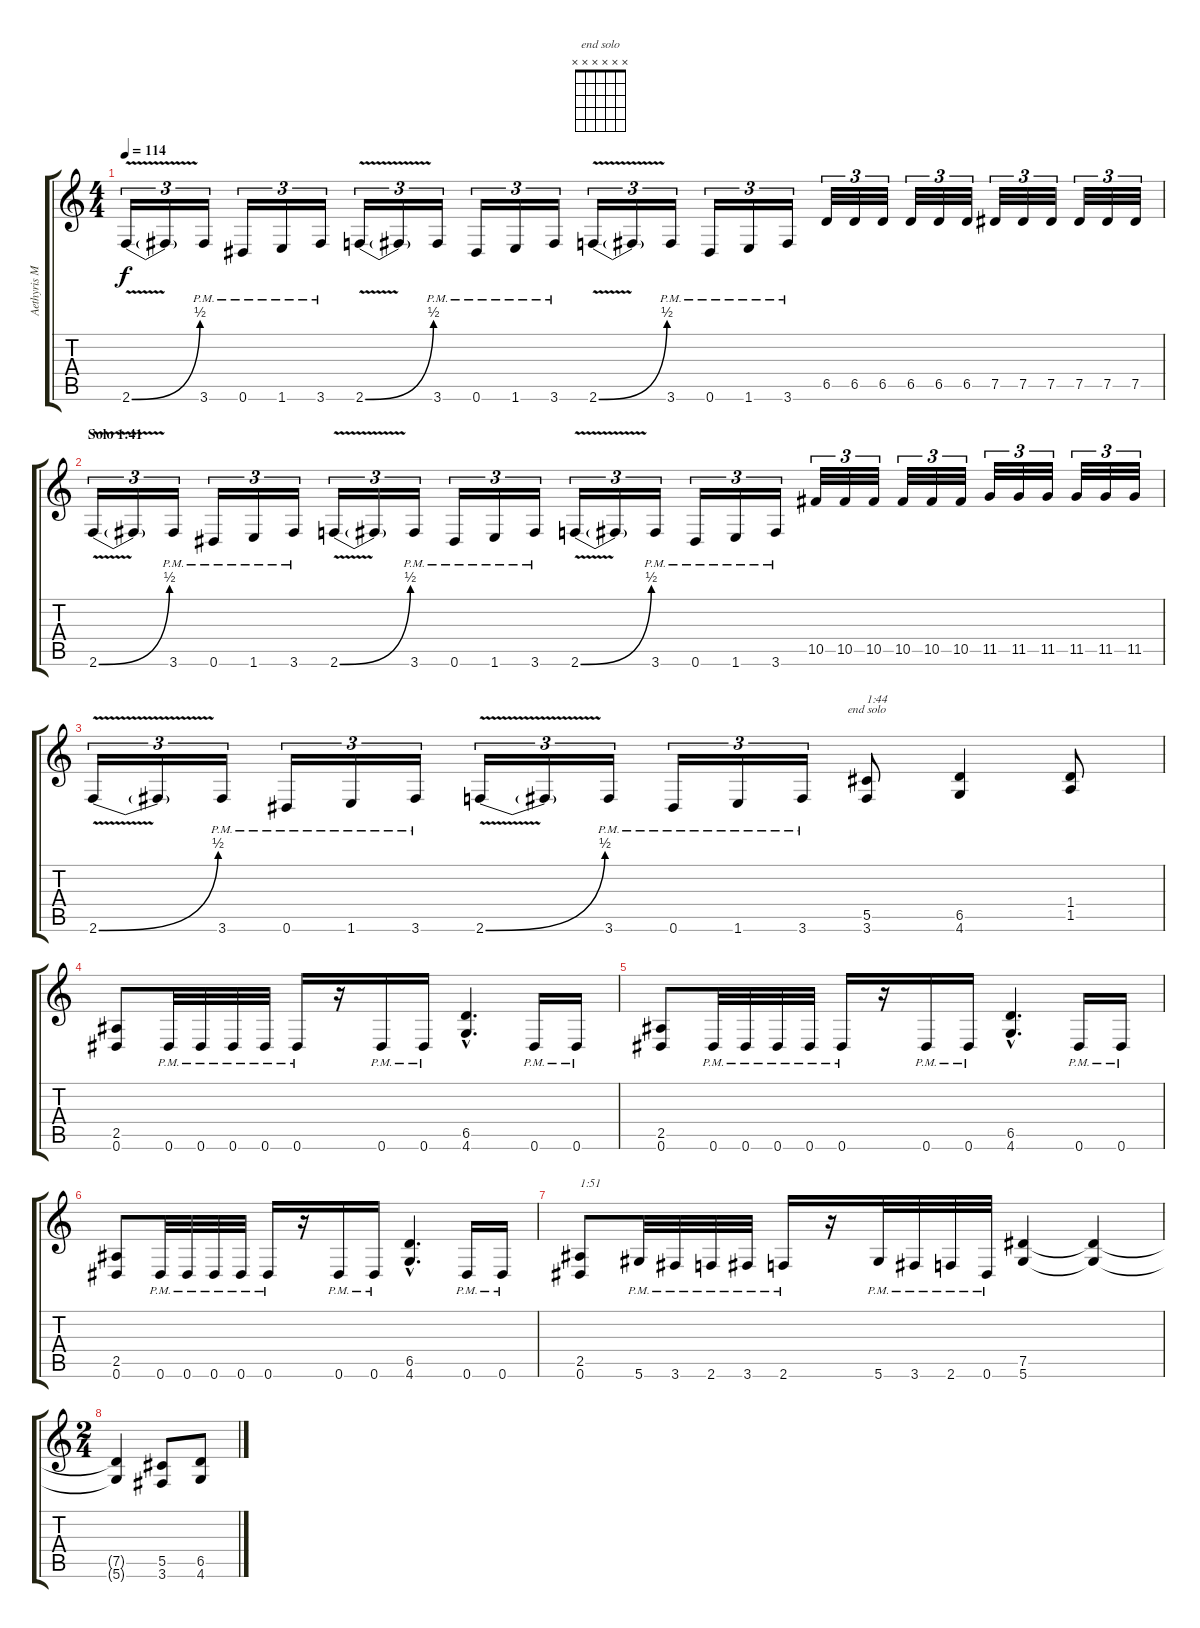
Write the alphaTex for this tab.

\track ("Aethyris MacKay/Zawicizuz(Rhythm Guitar)" "Aethyris M") {instrument distortionguitar}
\staff {score tabs}
\tuning (Eb4 Bb3 Gb3 Db3 Ab2 Eb2) {hide}
\chord ("end solo" x x x x x x)
\ts (4 4)
\tempo 114
\clef g2
\ks c
2.6{be (bend 0 0 60 2) v}.16{tu (3 2) dy f} 2.6{t}.16{tu (3 2)} 3.6{pm}.16{tu (3 2)} 0.6{pm}.16{tu (3 2)} 1.6{pm}.16{tu (3 2)} 3.6{pm}.16{tu (3 2)} 2.6{be (bend 0 0 60 2) v}.16{tu (3 2)} 2.6{t}.16{tu (3 2)} 3.6{pm}.16{tu (3 2)} 0.6{pm}.16{tu (3 2)} 1.6{pm}.16{tu (3 2)} 3.6{pm}.16{tu (3 2)} 2.6{be (bend 0 0 60 2) v}.16{tu (3 2)} 2.6{t}.16{tu (3 2)} 3.6{pm}.16{tu (3 2)} 0.6{pm}.16{tu (3 2)} 1.6{pm}.16{tu (3 2)} 3.6{pm}.16{tu (3 2)} 6.5.32{tu (3 2)} 6.5.32{tu (3 2)} 6.5.32{tu (3 2)} 6.5.32{tu (3 2)} 6.5.32{tu (3 2)} 6.5.32{tu (3 2)} 7.5.32{tu (3 2)} 7.5.32{tu (3 2)} 7.5.32{tu (3 2)} 7.5.32{tu (3 2)} 7.5.32{tu (3 2)} 7.5.32{tu (3 2)} |
\section ("" "Solo 1:41")
2.6{be (bend 0 0 60 2) v}.16{tu (3 2)} 2.6{t}.16{tu (3 2)} 3.6{pm}.16{tu (3 2)} 0.6{pm}.16{tu (3 2)} 1.6{pm}.16{tu (3 2)} 3.6{pm}.16{tu (3 2)} 2.6{be (bend 0 0 60 2) v}.16{tu (3 2)} 2.6{t}.16{tu (3 2)} 3.6{pm}.16{tu (3 2)} 0.6{pm}.16{tu (3 2)} 1.6{pm}.16{tu (3 2)} 3.6{pm}.16{tu (3 2)} 2.6{be (bend 0 0 60 2) v}.16{tu (3 2)} 2.6{t}.16{tu (3 2)} 3.6{pm}.16{tu (3 2)} 0.6{pm}.16{tu (3 2)} 1.6{pm}.16{tu (3 2)} 3.6{pm}.16{tu (3 2)} 10.5.32{tu (3 2)} 10.5.32{tu (3 2)} 10.5.32{tu (3 2)} 10.5.32{tu (3 2)} 10.5.32{tu (3 2)} 10.5.32{tu (3 2)} 11.5.32{tu (3 2)} 11.5.32{tu (3 2)} 11.5.32{tu (3 2)} 11.5.32{tu (3 2)} 11.5.32{tu (3 2)} 11.5.32{tu (3 2)} |
2.6{be (bend 0 0 60 2) v}.16{tu (3 2)} 2.6{t}.16{tu (3 2)} 3.6{pm}.16{tu (3 2)} 0.6{pm}.16{tu (3 2)} 1.6{pm}.16{tu (3 2)} 3.6{pm}.16{tu (3 2)} 2.6{be (bend 0 0 60 2) v}.16{tu (3 2)} 2.6{t}.16{tu (3 2)} 3.6{pm}.16{tu (3 2)} 0.6{pm}.16{tu (3 2)} 1.6{pm}.16{tu (3 2)} 3.6{pm}.16{tu (3 2)} (5.5 3.6).8{ch "end solo" txt "1:44"} (6.5 4.6).4 (1.4 1.5).8 |
(2.5 0.6).8 0.6{pm}.32 0.6{pm}.32 0.6{pm}.32 0.6{pm}.32 0.6{pm}.16 r.16 0.6{pm}.16 0.6{pm}.16 (6.5{hac} 4.6{hac}).4{d} 0.6{pm}.16 0.6{pm}.16 |
(2.5 0.6).8 0.6{pm}.32 0.6{pm}.32 0.6{pm}.32 0.6{pm}.32 0.6{pm}.16 r.16 0.6{pm}.16 0.6{pm}.16 (6.5{hac} 4.6{hac}).4{d} 0.6{pm}.16 0.6{pm}.16 |
(2.5 0.6).8 0.6{pm}.32 0.6{pm}.32 0.6{pm}.32 0.6{pm}.32 0.6{pm}.16 r.16 0.6{pm}.16 0.6{pm}.16 (6.5{hac} 4.6{hac}).4{d} 0.6{pm}.16 0.6{pm}.16 |
(2.5 0.6).8{txt "1:51"} 5.6{pm}.32 3.6{pm}.32 2.6{pm}.32 3.6{pm}.32 2.6{pm}.16 r.16 5.6{pm}.32 3.6{pm}.32 2.6{pm}.32 0.6{pm}.32 (7.5 5.6).4 (7.5{t} 5.6{t}).4 |
\ts (2 4)
(7.5{t} 5.6{t}).4 (5.5 3.6).8 (6.5 4.6).8
